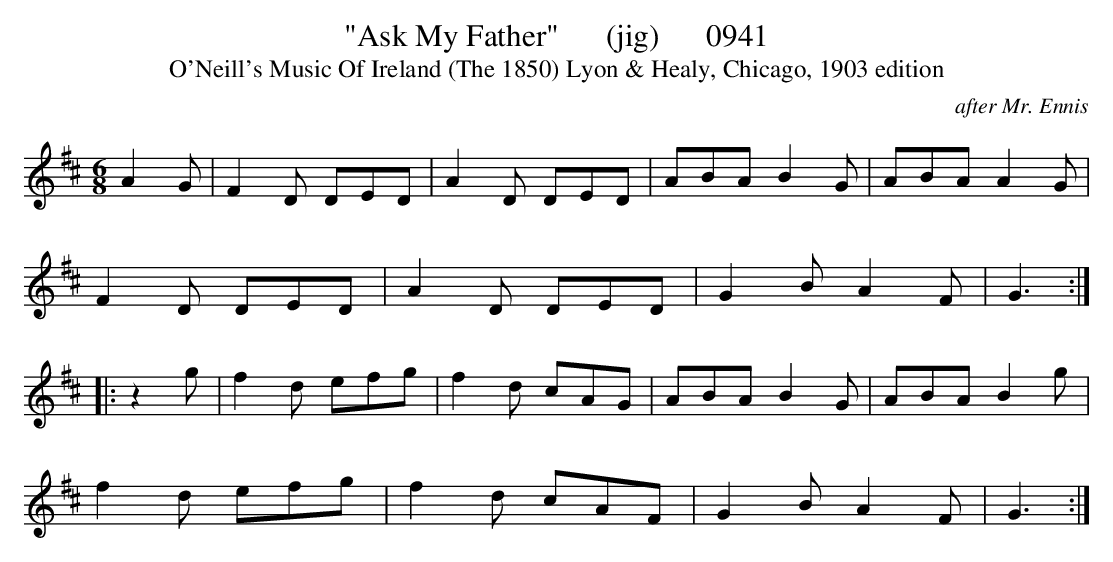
X:1
T:"Ask My Father"      (jig)      0941
C:after Mr. Ennis
T:O'Neill's Music Of Ireland (The 1850) Lyon & Healy, Chicago, 1903 edition
BRENNAN July 2003 (HTTP://WWW.SOSYOURMOM.COM)
M:6/8
L:1/8
K:D
A2G|F2D DED|A2D DED|ABA B2G|ABA A2G|
F2D DED|A2D DED|G2B A2F|G3:|
|:z2g|f2d efg|f2d cAG|ABA B2G|ABA B2g|
f2d efg|f2d cAF|G2B A2F|G3:|
